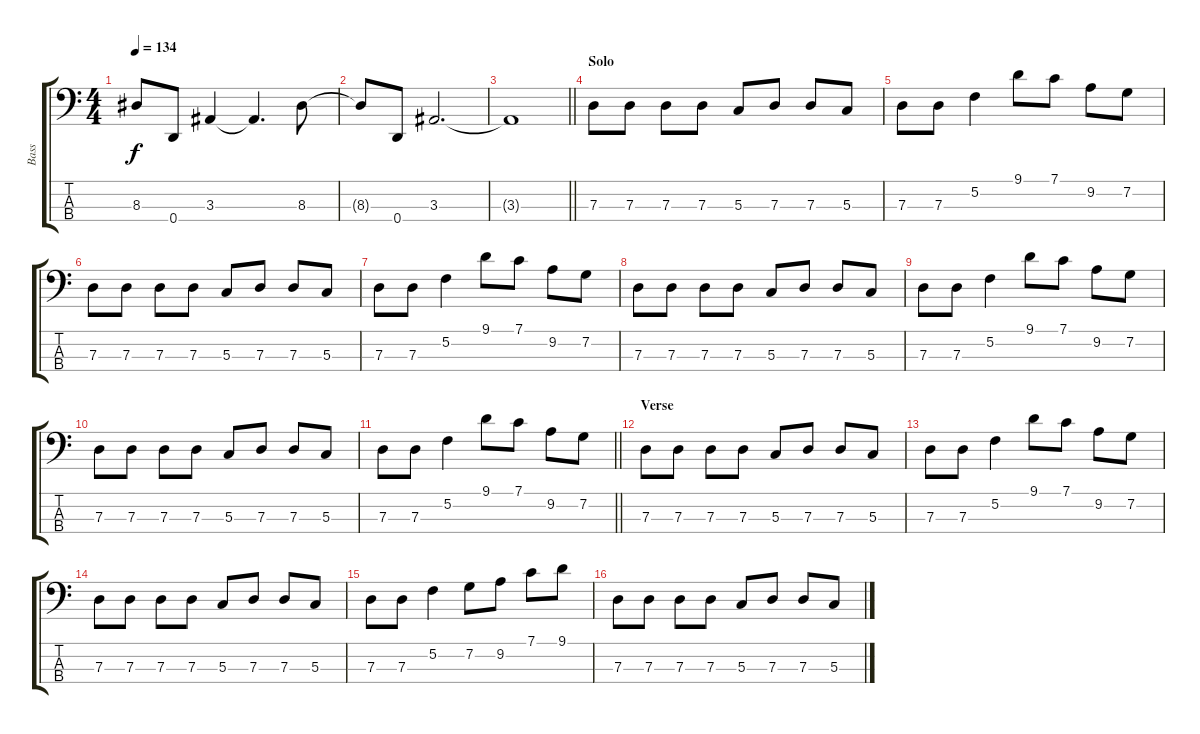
\track ("Bass" "Bass") {instrument electricbassfinger}
\staff {score tabs}
\tuning (F2 C2 G1 D1) {hide}
\ts (4 4)
\tempo 134
\clef f4
\ks c
8.3{t}.8{dy f} 0.4.8 3.3.4 3.3{t}.4{d} 8.3.8 |
8.3{t}.8 0.4.8 3.3.2{d} |
\barLineRight lightlight
3.3{t}.1 |
\section ("" "Solo")
7.3.8 7.3.8 7.3.8 7.3.8 5.3.8 7.3.8 7.3.8 5.3.8 |
7.3.8 7.3.8 5.2.4 9.1.8 7.1.8 9.2.8 7.2.8 |
7.3.8 7.3.8 7.3.8 7.3.8 5.3.8 7.3.8 7.3.8 5.3.8 |
7.3.8 7.3.8 5.2.4 9.1.8 7.1.8 9.2.8 7.2.8 |
7.3.8 7.3.8 7.3.8 7.3.8 5.3.8 7.3.8 7.3.8 5.3.8 |
7.3.8 7.3.8 5.2.4 9.1.8 7.1.8 9.2.8 7.2.8 |
7.3.8 7.3.8 7.3.8 7.3.8 5.3.8 7.3.8 7.3.8 5.3.8 |
\barLineRight lightlight
7.3.8 7.3.8 5.2.4 9.1.8 7.1.8 9.2.8 7.2.8 |
\section ("" "Verse")
7.3.8 7.3.8 7.3.8 7.3.8 5.3.8 7.3.8 7.3.8 5.3.8 |
7.3.8 7.3.8 5.2.4 9.1.8 7.1.8 9.2.8 7.2.8 |
7.3.8 7.3.8 7.3.8 7.3.8 5.3.8 7.3.8 7.3.8 5.3.8 |
7.3.8 7.3.8 5.2.4 7.2.8 9.2.8 7.1.8 9.1.8 |
7.3.8 7.3.8 7.3.8 7.3.8 5.3.8 7.3.8 7.3.8 5.3.8
